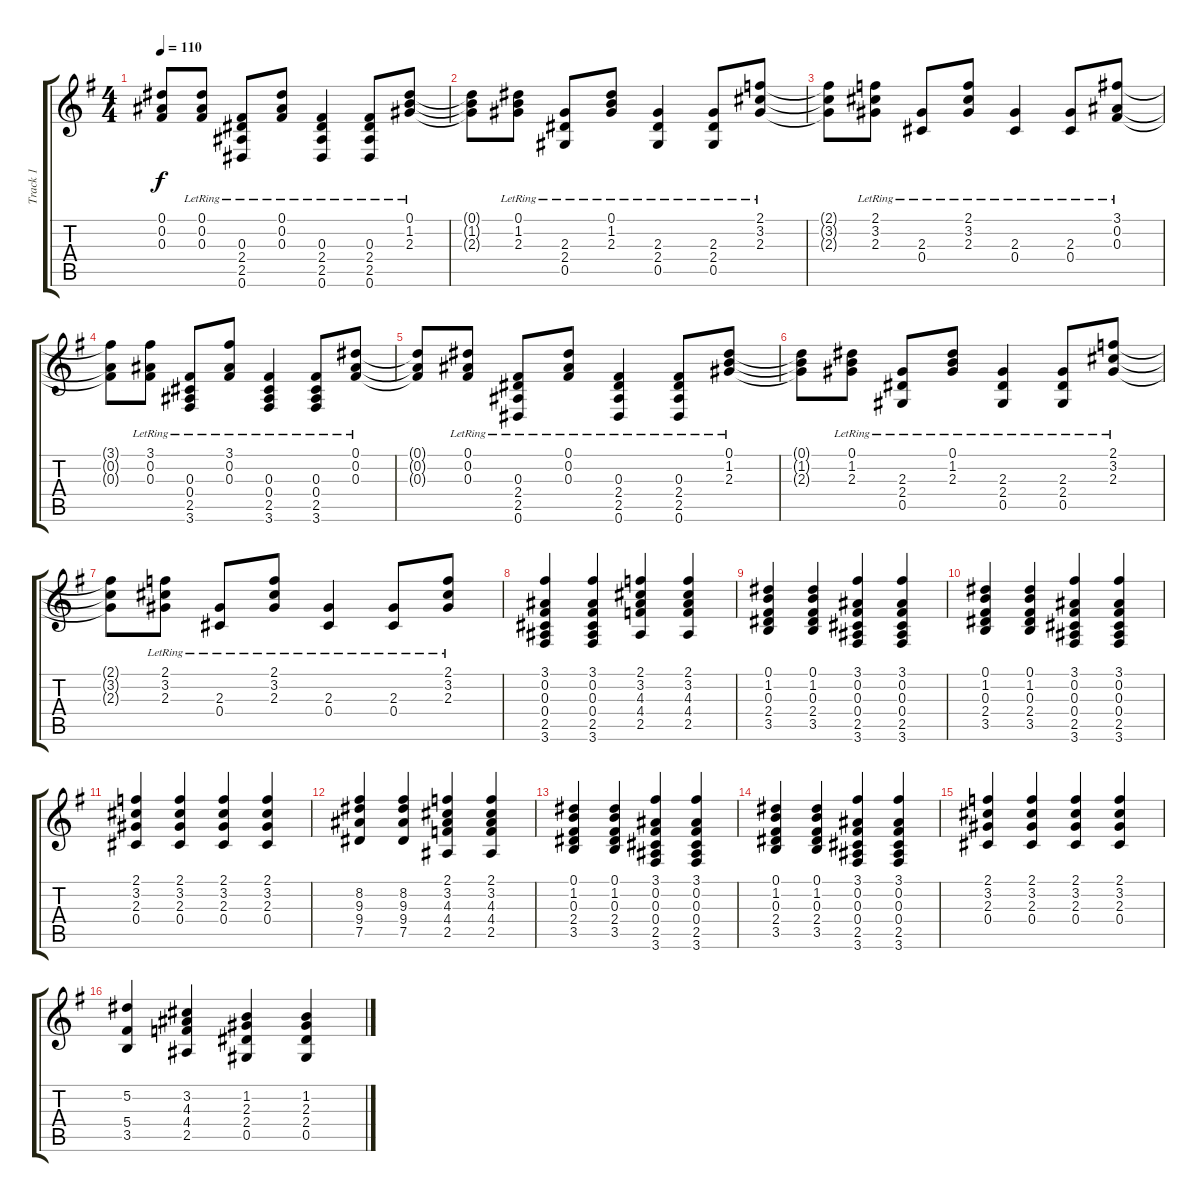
\track ("Track 1" "Track 1") {instrument electricguitarjazz}
\staff {score tabs}
\tuning (Eb4 Bb3 Gb3 Db3 Ab2 Eb2) {hide}
\ts (4 4)
\tempo 110
\clef g2
\ks g
(0.1{t} 0.2{t} 0.3{t}).8{dy f} (0.1{lr} 0.2{lr} 0.3{lr}).8 (0.3{lr} 2.4{lr} 2.5{lr} 0.6{lr}).8 (0.1{lr} 0.2{lr} 0.3{lr}).8 (0.3{lr} 2.4{lr} 2.5{lr} 0.6{lr}).4 (0.3{lr} 2.4{lr} 2.5{lr} 0.6{lr}).8 (0.1{lr} 1.2{lr} 2.3{lr}).8 |
(0.1{t} 1.2{t} 2.3{t}).8 (0.1{lr} 1.2{lr} 2.3{lr}).8 (2.3{lr} 2.4{lr} 0.5{lr}).8 (0.1{lr} 1.2{lr} 2.3{lr}).8 (2.3{lr} 2.4{lr} 0.5{lr}).4 (2.3{lr} 2.4{lr} 0.5{lr}).8 (2.1{lr} 3.2{lr} 2.3{lr}).8 |
(2.1{t} 3.2{t} 2.3{t}).8 (2.1{lr} 3.2{lr} 2.3{lr}).8 (2.3{lr} 0.4{lr}).8 (2.1{lr} 3.2{lr} 2.3{lr}).8 (2.3{lr} 0.4{lr}).4 (2.3{lr} 0.4{lr}).8 (3.1{lr} 0.2{lr} 0.3{lr}).8 |
(3.1{t} 0.2{t} 0.3{t}).8 (3.1{lr} 0.2{lr} 0.3{lr}).8 (0.3{lr} 0.4{lr} 2.5{lr} 3.6{lr}).8 (3.1{lr} 0.2{lr} 0.3{lr}).8 (0.3{lr} 0.4{lr} 2.5{lr} 3.6{lr}).4 (0.3{lr} 0.4{lr} 2.5{lr} 3.6{lr}).8 (0.1{lr} 0.2{lr} 0.3{lr}).8 |
(0.1{t} 0.2{t} 0.3{t}).8 (0.1{lr} 0.2{lr} 0.3{lr}).8 (0.3{lr} 2.4{lr} 2.5{lr} 0.6{lr}).8 (0.1{lr} 0.2{lr} 0.3{lr}).8 (0.3{lr} 2.4{lr} 2.5{lr} 0.6{lr}).4 (0.3{lr} 2.4{lr} 2.5{lr} 0.6{lr}).8 (0.1{lr} 1.2{lr} 2.3{lr}).8 |
(0.1{t} 1.2{t} 2.3{t}).8 (0.1{lr} 1.2{lr} 2.3{lr}).8 (2.3{lr} 2.4{lr} 0.5{lr}).8 (0.1{lr} 1.2{lr} 2.3{lr}).8 (2.3{lr} 2.4{lr} 0.5{lr}).4 (2.3{lr} 2.4{lr} 0.5{lr}).8 (2.1{lr} 3.2{lr} 2.3{lr}).8 |
(2.1{t} 3.2{t} 2.3{t}).8 (2.1{lr} 3.2{lr} 2.3{lr}).8 (2.3{lr} 0.4{lr}).8 (2.1{lr} 3.2{lr} 2.3{lr}).8 (2.3{lr} 0.4{lr}).4 (2.3{lr} 0.4{lr}).8 (2.1{lr} 3.2{lr} 2.3{lr}).8 |
(3.1 0.2 0.3 0.4 2.5 3.6).4 (3.1 0.2 0.3 0.4 2.5 3.6).4 (2.1 3.2 4.3 4.4 2.5).4 (2.1 3.2 4.3 4.4 2.5).4 |
(0.1 1.2 0.3 2.4 3.5).4 (0.1 1.2 0.3 2.4 3.5).4 (3.1 0.2 0.3 0.4 2.5 3.6).4 (3.1 0.2 0.3 0.4 2.5 3.6).4 |
(0.1 1.2 0.3 2.4 3.5).4 (0.1 1.2 0.3 2.4 3.5).4 (3.1 0.2 0.3 0.4 2.5 3.6).4 (3.1 0.2 0.3 0.4 2.5 3.6).4 |
(2.1 3.2 2.3 0.4).4 (2.1 3.2 2.3 0.4).4 (2.1 3.2 2.3 0.4).4 (2.1 3.2 2.3 0.4).4 |
(8.2 9.3 9.4 7.5).4 (8.2 9.3 9.4 7.5).4 (2.1 3.2 4.3 4.4 2.5).4 (2.1 3.2 4.3 4.4 2.5).4 |
(0.1 1.2 0.3 2.4 3.5).4 (0.1 1.2 0.3 2.4 3.5).4 (3.1 0.2 0.3 0.4 2.5 3.6).4 (3.1 0.2 0.3 0.4 2.5 3.6).4 |
(0.1 1.2 0.3 2.4 3.5).4 (0.1 1.2 0.3 2.4 3.5).4 (3.1 0.2 0.3 0.4 2.5 3.6).4 (3.1 0.2 0.3 0.4 2.5 3.6).4 |
(2.1 3.2 2.3 0.4).4 (2.1 3.2 2.3 0.4).4 (2.1 3.2 2.3 0.4).4 (2.1 3.2 2.3 0.4).4 |
(5.2 5.4 3.5).4 (3.2 4.3 4.4 2.5).4 (1.2 2.3 2.4 0.5).4 (1.2 2.3 2.4 0.5).4
